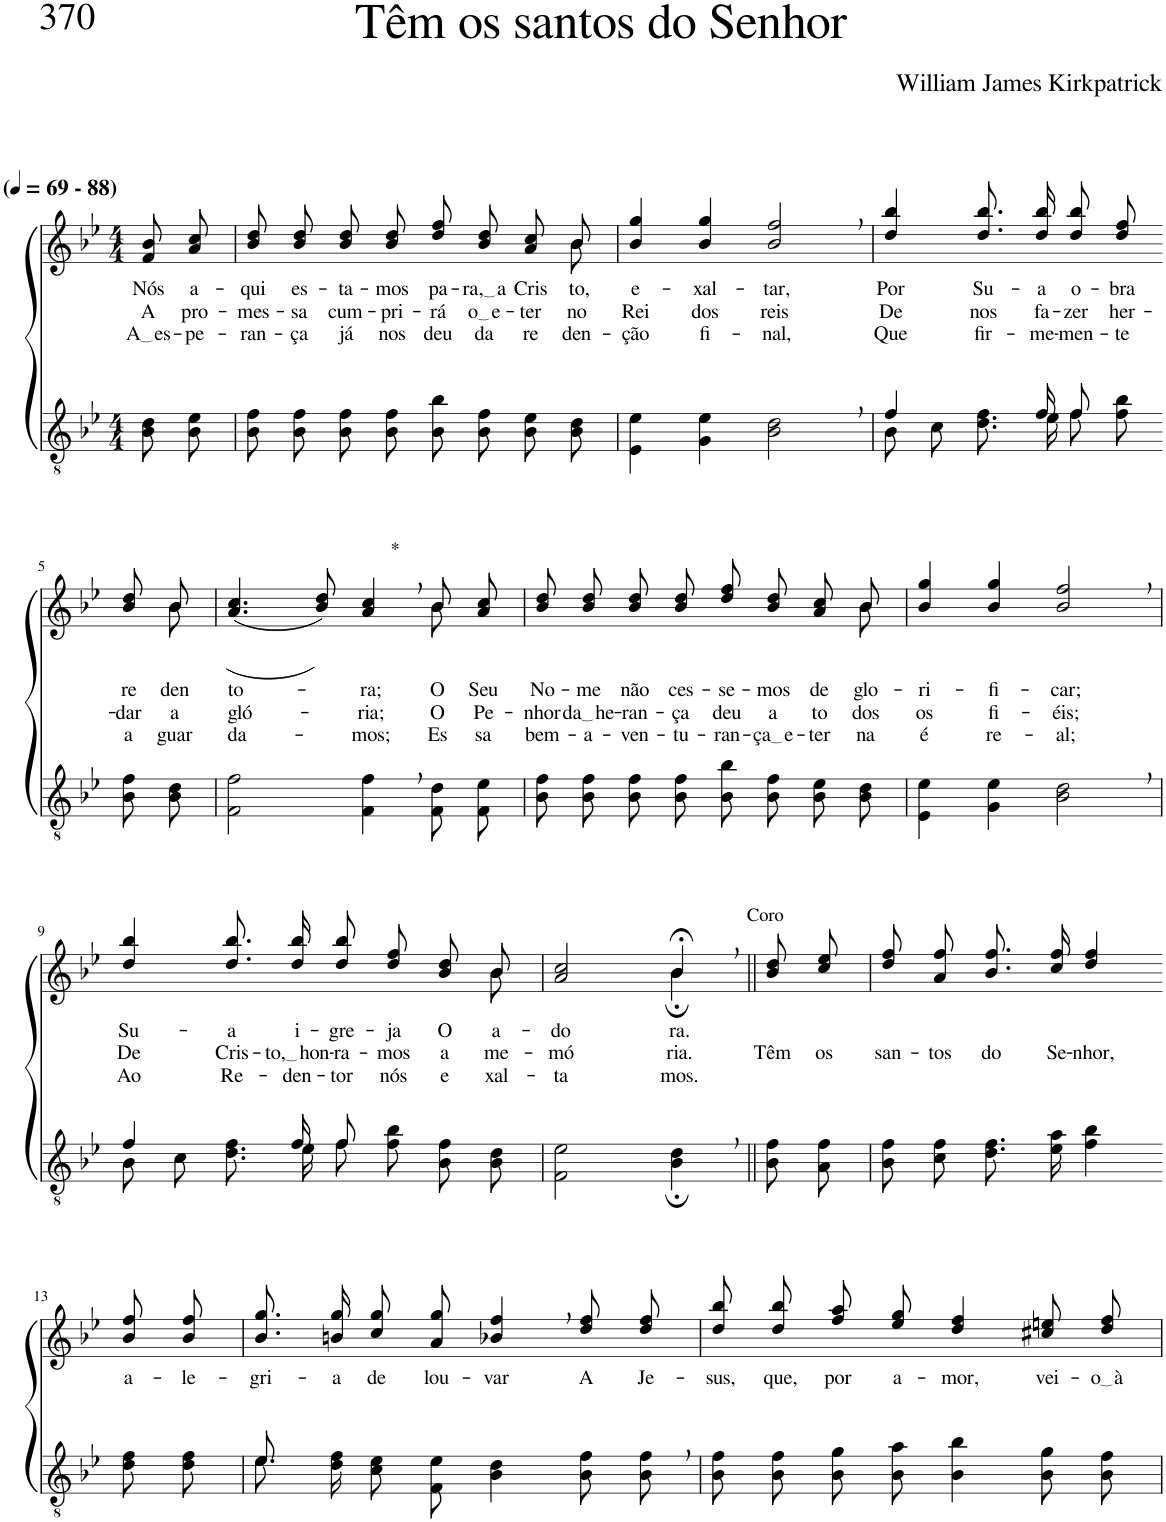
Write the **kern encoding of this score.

**kern	**kern	**text	**text	**text
*part2	*part1	*part1	*part1	*part1
*staff2	*staff1	*staff1	*staff1	*staff1
*I"Parte III e IV	*I"Parte I e II	*	*	*
*clefGv2	*clefG2	*	*	*
*Trd4c7	*Trd4c7	*	*	*
*k[b-e-]	*k[b-e-]	*	*	*
*M4/4	*M4/4	*	*	*
*MM69	*MM69	*	*	*
=1	=1	=1	=1	=1
!	!LO:TX:a:B:t=(	!	!	!
!	!LO:TX:a:B:t=- 88)	!	!	!
!	!	!LO:LY:b	!LO:LY:b	!LO:LY:b
8B-\ 8d\L	8f/ 8b-/L	Nós	A	A es
!	!	!LO:LY:b	!LO:LY:b	!LO:LY:b
8B-\ 8e-\J	8a/ 8cc/J	a-	pro-	-pe-
=2	=2	=2	=2	=2
!	!	!LO:LY:b	!LO:LY:b	!LO:LY:b
*	*^	*	*	*
8B-\ 8f\L	8b-\ 8dd\L	2..ryy	-qui	-mes-	-ran-
!	!	!	!LO:LY:b	!LO:LY:b	!LO:LY:b
8B-\ 8f\J	8b-\ 8dd\J	.	es-	-sa	-ça
!	!	!	!LO:LY:b	!LO:LY:b	!LO:LY:b
8B-\ 8f\L	8b-\ 8dd\L	.	-ta-	cum-	já
!	!	!	!LO:LY:b	!LO:LY:b	!LO:LY:b
8B-\ 8f\J	8b-\ 8dd\J	.	-mos	-pri-	nos
!	!	!	!LO:LY:b	!LO:LY:b	!LO:LY:b
8B-\ 8b-\L	8dd\ 8ff\L	.	pa-	-rá	deu
!	!	!	!LO:LY:b	!LO:LY:b	!LO:LY:b
8B-\ 8f\J	8b-\ 8dd\J	.	ra, a	o e	da
!	!	!	!LO:LY:b	!LO:LY:b	!LO:LY:b
8B-\ 8e-\L	8a/ 8cc/L	.	Cris-	-ter-	re-
!	!	!	!LO:LY:b	!LO:LY:b	!LO:LY:b
8B-\ 8d\J	8b-/J	8b-\	-to,	-no	-den-
=3	=3	=3	=3	=3	=3
!	!	!	!LO:LY:b	!LO:LY:b	!LO:LY:b
*	*v	*v	*	*	*
4E-\ 4e-\	4b-/ 4gg/	e-	Rei	-ção
!	!	!LO:LY:b	!LO:LY:b	!LO:LY:b
4G\ 4e-\	4b-/ 4gg/	-xal-	dos	fi-
!	!	!LO:LY:b	!LO:LY:b	!LO:LY:b
2B-\, 2d\,	2b-/, 2ff/,	-tar,	reis	-nal,
=4	=4	=4	=4	=4
*^	*	*	*	*
!	!	!	!LO:LY:b	!LO:LY:b	!LO:LY:b
4f/	8B-\L	4dd/ 4bb-/	Por	De	Que
.	8c\J	.	.	.	.
!	!	!	!LO:LY:b	!LO:LY:b	!LO:LY:b
8.ryy	8.d\ 8.f\L	8.dd\ 8.bb-\L	Su-	nos	fir-
!	!	!	!LO:LY:b	!LO:LY:b	!LO:LY:b
16f/	16e-\Jk	16dd\ 16bb-\Jk	-a	fa-	-me-
!	!	!	!LO:LY:b	!LO:LY:b	!LO:LY:b
8f/	8f\L	8dd\ 8bb-\L	o-	-zer	-men-
!	!	!	!LO:LY:b	!LO:LY:b	!LO:LY:b
8ryy	8f\ 8b-\J	8dd\ 8ff\J	-bra	her-	-te
!!LO:LB:g=z
=5-	=5-	=5-	=5-	=5-	=5-
!	!	!	!LO:LY:b	!LO:LY:b	!LO:LY:b
*v	*v	*^	*	*	*
8B-\ 8f\L	8b-\ 8dd\L	8ryy	re-	-dar	a-
!	!	!	!LO:LY:b	!LO:LY:b	!LO:LY:b
8B-\ 8d\J	8b-\J	8b-\	-den-	a	-guar-
=6	=6	=6	=6	=6	=6
!	!	!	!LO:LY:b	!LO:LY:b	!LO:LY:b
2F\ 2f\	((4.a/ 4.cc/	2.ryy	-to-	gló-	-da-
.	8b-/ 8dd/))	.	.	.	.
!	!LO:TX:a:t=*	!	!	!	!
!	!	!	!LO:LY:b	!LO:LY:b	!LO:LY:b
4F\, 4f\,	4a/, 4cc/,	.	-ra;	-ria;	-mos;
!	!	!	!LO:LY:b	!LO:LY:b	!LO:LY:b
8F\ 8d\L	8b-\L	8b-\	O	O	Es-
!	!	!	!LO:LY:b	!LO:LY:b	!LO:LY:b
8F\ 8e-\J	8a\ 8cc\J	8ryy	Seu	Pe-	-sa
=7	=7	=7	=7	=7	=7
!	!	!	!LO:LY:b	!LO:LY:b	!LO:LY:b
8B-\ 8f\L	8b-\ 8dd\L	2..ryy	No-	-nhor	bem-
!	!	!	!LO:LY:b	!LO:LY:b	!LO:LY:b
8B-\ 8f\J	8b-\ 8dd\J	.	-me	da he	-a-
!	!	!	!LO:LY:b	!LO:LY:b	!LO:LY:b
8B-\ 8f\L	8b-\ 8dd\L	.	não	-ran-	-ven-
!	!	!	!LO:LY:b	!LO:LY:b	!LO:LY:b
8B-\ 8f\J	8b-\ 8dd\J	.	ces-	-ça	-tu-
!	!	!	!LO:LY:b	!LO:LY:b	!LO:LY:b
8B-\ 8b-\L	8dd\ 8ff\L	.	-se-	deu	-ran-
!	!	!	!LO:LY:b	!LO:LY:b	!LO:LY:b
8B-\ 8f\J	8b-\ 8dd\J	.	-mos	a	ça e
!	!	!	!LO:LY:b	!LO:LY:b	!LO:LY:b
8B-\ 8e-\L	8a/ 8cc/L	.	de	to-	-ter-
!	!	!	!LO:LY:b	!LO:LY:b	!LO:LY:b
8B-\ 8d\J	8b-/J	8b-\	glo-	-dos	-na
=8	=8	=8	=8	=8	=8
!	!	!	!LO:LY:b	!LO:LY:b	!LO:LY:b
*	*v	*v	*	*	*
4E-\ 4e-\	4b-/ 4gg/	-ri-	os	é
!	!	!LO:LY:b	!LO:LY:b	!LO:LY:b
4G\ 4e-\	4b-/ 4gg/	-fi-	fi-	re-
!	!	!LO:LY:b	!LO:LY:b	!LO:LY:b
2B-\, 2d\,	2b-/, 2ff/,	-car;	-éis;	-al;
!!LO:LB:g=z
=9	=9	=9	=9	=9
*^	*	*	*	*
!	!	!	!LO:LY:b	!LO:LY:b	!LO:LY:b
*	*	*^	*	*	*
4f/	8B-\L	4dd/ 4bb-/	2..ryy	Su-	De	Ao
.	8c\J	.	.	.	.	.
!	!	!	!	!LO:LY:b	!LO:LY:b	!LO:LY:b
8.ryy	8.d\ 8.f\L	8.dd\ 8.bb-\L	.	-a	Cris-	Re-
!	!	!	!	!LO:LY:b	!LO:LY:b	!LO:LY:b
16f/	16e-\Jk	16dd\ 16bb-\Jk	.	i-	to, hon	-den-
!	!	!	!	!LO:LY:b	!LO:LY:b	!LO:LY:b
8f/	8f\L	8dd\ 8bb-\L	.	-gre-	-ra-	-tor
!	!	!	!	!LO:LY:b	!LO:LY:b	!LO:LY:b
4.ryy	8f\ 8b-\J	8dd\ 8ff\J	.	-ja	-mos	nós
!	!	!	!	!LO:LY:b	!LO:LY:b	!LO:LY:b
.	8B-\ 8f\L	8b-\ 8dd\L	.	O	a	e-
!	!	!	!	!LO:LY:b	!LO:LY:b	!LO:LY:b
.	8B-\ 8d\J	8b-\J	8b-\	a-	me-	-xal-
=10	=10	=10	=10	=10	=10	=10
!	!	!	!	!LO:LY:b	!LO:LY:b	!LO:LY:b
*v	*v	*	*	*	*	*
2F\ 2e-\	2ryy	2a/ 2cc/	-do-	-mó-	-ta-
!	!LO:TX:a:t=Coro	!	!	!	!
!	!	!	!LO:LY:b	!LO:LY:b	!LO:LY:b
4B-\;, 4d\;,	4b-;<,\	4b-;/	-ra.	-ria.	-mos.
=11||	=11||	=11||	=11||	=11||	=11||
!	!	!	!	!LO:LY:b	!
*	*v	*v	*	*	*
8B-\ 8f\L	8b-\ 8dd\L	.	Têm	.
!	!	!	!LO:LY:b	!
8A\ 8f\J	8cc\ 8ee-\J	.	os	.
=12	=12	=12	=12	=12
!	!	!	!LO:LY:b	!
8B-\ 8f\L	8dd\ 8ff\L	.	san-	.
!	!	!	!LO:LY:b	!
8c\ 8f\J	8a\ 8ff\J	.	-tos	.
!	!	!	!LO:LY:b	!
8.d\ 8.f\L	8.b-\ 8.ff\L	.	do	.
!	!	!	!LO:LY:b	!
16e-\ 16a\Jk	16cc\ 16ff\Jk	.	Se-	.
!	!	!	!LO:LY:b	!
4f\ 4b-\	4dd/ 4ff/	.	-nhor,	.
!!LO:LB:g=z
=13-	=13-	=13-	=13-	=13-
!	!	!LO:LY:b	!	!
8d\ 8f\L	8b-\ 8ff\L	a-	.	.
!	!	!LO:LY:b	!	!
8d\ 8f\J	8b-\ 8ff\J	-le-	.	.
=14	=14	=14	=14	=14
*^	*	*	*	*
!	!	!	!LO:LY:b	!	!
8.e-/	8.e-\L	8.b-\ 8.gg\L	-gri-	.	.
!	!	!	!LO:LY:b	!	!
2ryy	16d\ 16f\Jk	16bn\ 16gg\Jk	-a	.	.
!	!	!	!LO:LY:b	!	!
.	8c\ 8e-\L	8cc\ 8gg\L	de	.	.
!	!	!	!LO:LY:b	!	!
.	8F\ 8e-\J	8a\ 8gg\J	lou-	.	.
!	!	!	!LO:LY:b	!	!
.	4B-\ 4d\	4b-X/, 4ff/,	-var	.	.
4ryy	.	.	.	.	.
!	!	!	!LO:LY:b	!	!
.	8B-\ 8f\L	8dd\ 8ff\L	A	.	.
!	!	!	!LO:LY:b	!	!
.	8B-\ 8f\J	8dd\ 8ff\J	Je-	.	.
16ryy	.	.	.	.	.
*v	*v	*	*	*	*
=15	=15	=15	=15	=15
!	!	!LO:LY:b	!	!
8B-\ 8f\L	8dd\ 8bb-\L	-sus,	.	.
!	!	!LO:LY:b	!	!
8B-\ 8f\J	8dd\ 8bb-\J	que,	.	.
!	!	!LO:LY:b	!	!
8B-\ 8g\L	8ff\ 8aa\L	por	.	.
!	!	!LO:LY:b	!	!
8B-\ 8a\J	8ee-\ 8gg\J	a-	.	.
!	!	!LO:LY:b	!	!
4B-\ 4b-\	4dd/ 4ff/	-mor,	.	.
!	!	!LO:LY:b	!	!
8B-\ 8g\L	8cc#X\ 8een\L	vei-	.	.
!	!	!LO:LY:b	!	!
8B-\ 8f\J	8dd\ 8ff\J	o à	.	.
=	=	=	=	=
*-	*-	*-	*-	*-
